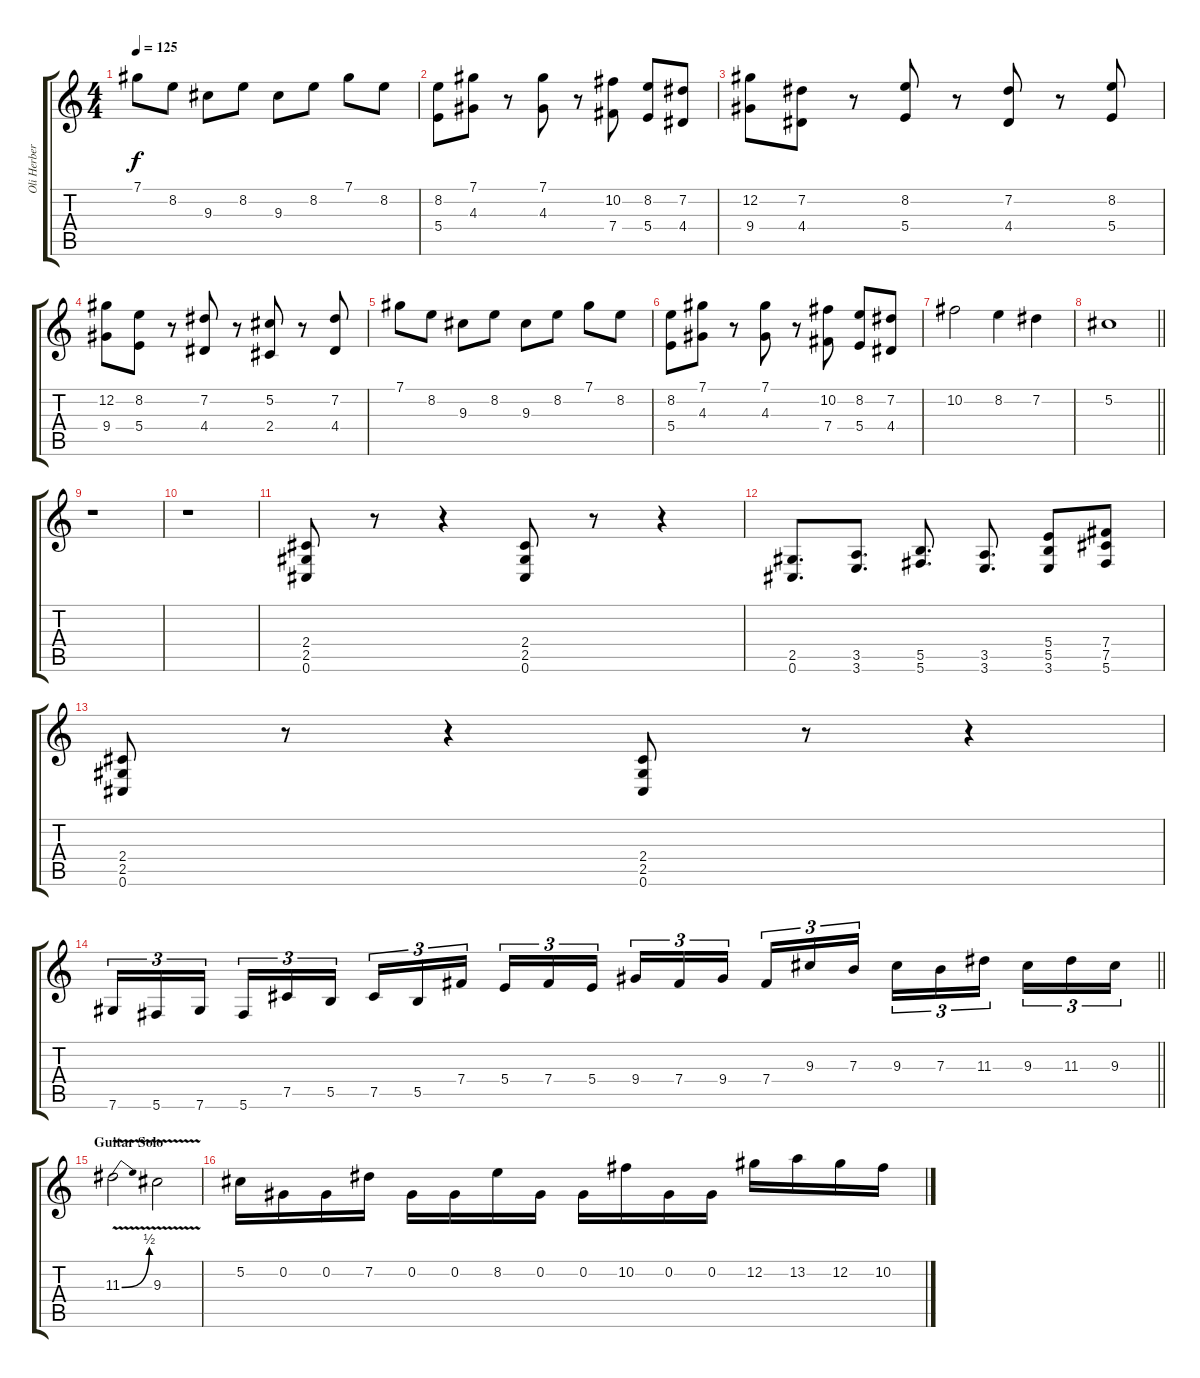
\track ("Oli Herbert" "Oli Herber") {instrument overdrivenguitar}
\staff {score tabs}
\tuning (Db4 Ab3 E3 B2 Gb2 Db2) {hide}
\ts (4 4)
\tempo 125
\clef g2
\ks c
7.1.8{dy f} 8.2.8 9.3.8 8.2.8 9.3.8 8.2.8 7.1.8 8.2.8 |
(8.2 5.4).8 (7.1 4.3).8 r.8 (7.1 4.3).8 r.8 (10.2 7.4).8 (8.2 5.4).8 (7.2 4.4).8 |
(12.2 9.4).8 (7.2 4.4).8 r.8 (8.2 5.4).8 r.8 (7.2 4.4).8 r.8 (8.2 5.4).8 |
(12.2 9.4).8 (8.2 5.4).8 r.8 (7.2 4.4).8 r.8 (5.2 2.4).8 r.8 (7.2 4.4).8 |
7.1.8 8.2.8 9.3.8 8.2.8 9.3.8 8.2.8 7.1.8 8.2.8 |
(8.2 5.4).8 (7.1 4.3).8 r.8 (7.1 4.3).8 r.8 (10.2 7.4).8 (8.2 5.4).8 (7.2 4.4).8 |
10.2.2 8.2.4 7.2.4 |
\barLineRight lightlight
5.2.1 |
\section ("" "")
r.1 |
r.1 |
(2.4 2.5 0.6).8 r.8 r.4 (2.4 2.5 0.6).8 r.8 r.4 |
(2.5 0.6).8{d} (3.5 3.6).8{d} (5.5 5.6).8{d} (3.5 3.6).8{d} (5.4 5.5 3.6).8 (7.4 7.5 5.6).8 |
(2.4 2.5 0.6).8 r.8 r.4 (2.4 2.5 0.6).8 r.8 r.4 |
\barLineRight lightlight
7.6.16{tu (3 2)} 5.6.16{tu (3 2)} 7.6.16{tu (3 2) beam splitsecondary} 5.6.16{tu (3 2)} 7.5.16{tu (3 2)} 5.5.16{tu (3 2)} 7.5.16{tu (3 2)} 5.5.16{tu (3 2)} 7.4.16{tu (3 2) beam splitsecondary} 5.4.16{tu (3 2)} 7.4.16{tu (3 2)} 5.4.16{tu (3 2)} 9.4.16{tu (3 2)} 7.4.16{tu (3 2)} 9.4.16{tu (3 2) beam splitsecondary} 7.4.16{tu (3 2)} 9.3.16{tu (3 2)} 7.3.16{tu (3 2)} 9.3.16{tu (3 2)} 7.3.16{tu (3 2)} 11.3.16{tu (3 2) beam splitsecondary} 9.3.16{tu (3 2)} 11.3.16{tu (3 2)} 9.3.16{tu (3 2)} |
\section ("" "Guitar Solo")
11.3{be (bend 0 0 60 2) v}.2 9.3{v}.2 |
5.2.16 0.2.16 0.2.16 7.2.16 0.2.16 0.2.16 8.2.16 0.2.16 0.2.16 10.2.16 0.2.16 0.2.16 12.2.16 13.2.16 12.2.16 10.2.16
